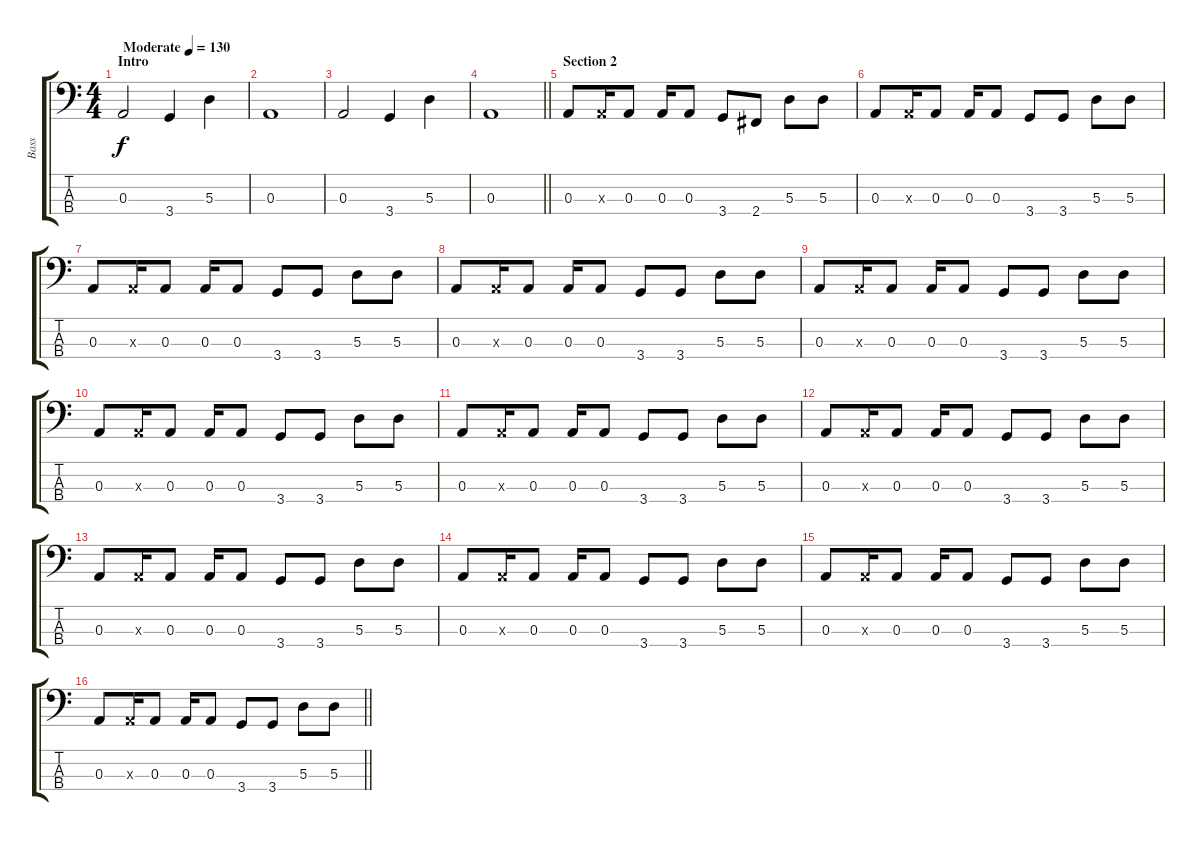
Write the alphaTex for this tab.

\track ("Bass" "Bass") {instrument electricbasspick}
\staff {score tabs}
\tuning (G2 D2 A1 E1) {hide}
\ts (4 4)
\section ("" "Intro")
\tempo (130 "Moderate")
\clef f4
\ks c
0.3.2{dy f instrument electricbasspick} 3.4.4 5.3.4 |
0.3.1 |
0.3.2 3.4.4 5.3.4 |
\barLineRight lightlight
0.3.1 |
\section ("" "Section 2")
0.3.8 0.3{x}.16 0.3.8 0.3.16 0.3.8 3.4.8 2.4.8 5.3.8 5.3.8 |
0.3.8 0.3{x}.16 0.3.8 0.3.16 0.3.8 3.4.8 3.4.8 5.3.8 5.3.8 |
0.3.8 0.3{x}.16 0.3.8 0.3.16 0.3.8 3.4.8 3.4.8 5.3.8 5.3.8 |
0.3.8 0.3{x}.16 0.3.8 0.3.16 0.3.8 3.4.8 3.4.8 5.3.8 5.3.8 |
0.3.8 0.3{x}.16 0.3.8 0.3.16 0.3.8 3.4.8 3.4.8 5.3.8 5.3.8 |
0.3.8 0.3{x}.16 0.3.8 0.3.16 0.3.8 3.4.8 3.4.8 5.3.8 5.3.8 |
0.3.8 0.3{x}.16 0.3.8 0.3.16 0.3.8 3.4.8 3.4.8 5.3.8 5.3.8 |
0.3.8 0.3{x}.16 0.3.8 0.3.16 0.3.8 3.4.8 3.4.8 5.3.8 5.3.8 |
0.3.8 0.3{x}.16 0.3.8 0.3.16 0.3.8 3.4.8 3.4.8 5.3.8 5.3.8 |
0.3.8 0.3{x}.16 0.3.8 0.3.16 0.3.8 3.4.8 3.4.8 5.3.8 5.3.8 |
0.3.8 0.3{x}.16 0.3.8 0.3.16 0.3.8 3.4.8 3.4.8 5.3.8 5.3.8 |
\barLineRight lightlight
0.3.8 0.3{x}.16 0.3.8 0.3.16 0.3.8 3.4.8 3.4.8 5.3.8 5.3.8
